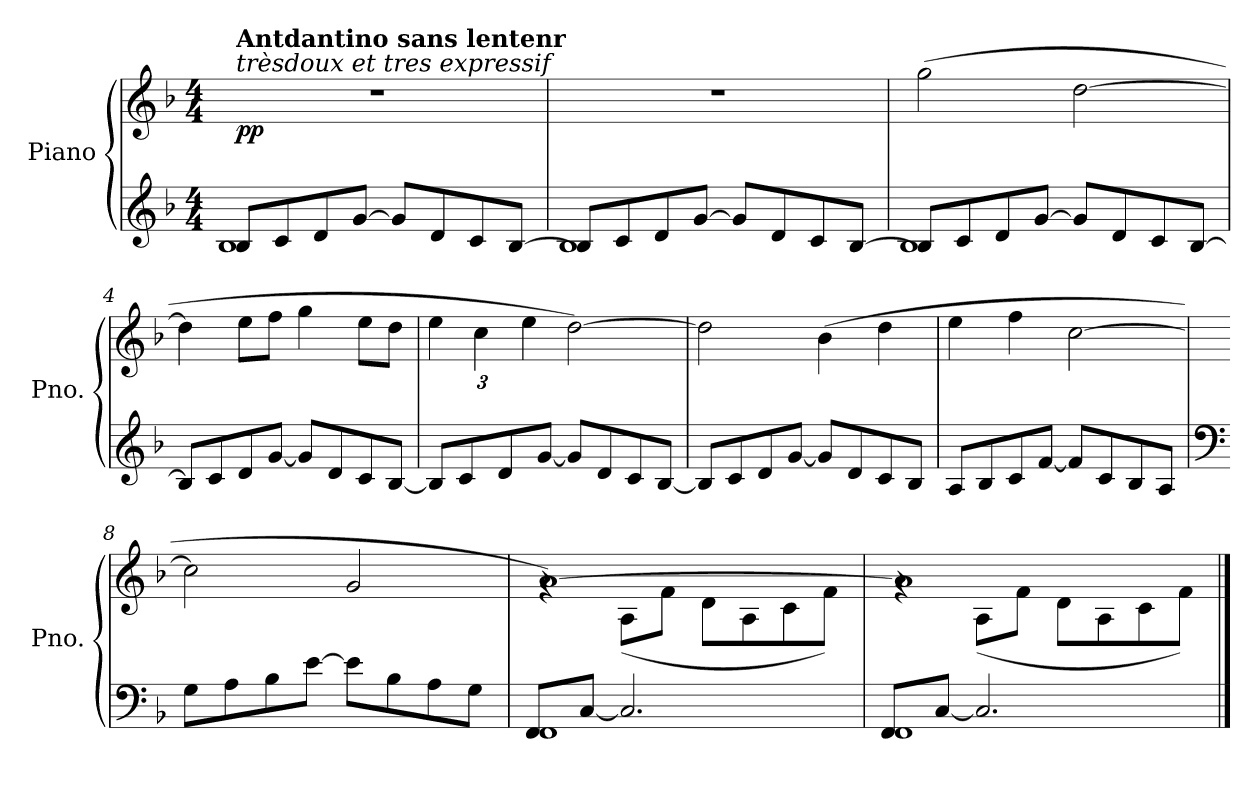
**kern	**kern	**dynam
*part1	*part1	*part1
*staff2	*staff1	*staff1/2
*I"Piano	*	*
*I'Pno.	*	*
*clefG2	*clefG2	*
*k[b-]	*k[b-]	*
*M4/4	*M4/4	*
=1	=1	=1
*^	*	*
!	!	!LO:TX:a:i:t=trèsdoux et tres expressif	!
!	!	!LO:TX:a:B:t=Antdantino sans lentenr	!
!	!	!	!LO:DY:b
8B-/L	1B-	1r	pp
8c/	.	.	.
8d/	.	.	.
[8g/J	.	.	.
8g/L]	.	.	.
8d/	.	.	.
8c/	.	.	.
[8B-/J	.	.	.
=2	=2	=2	=2
8B-/L]	1B-	1r	.
8c/	.	.	.
8d/	.	.	.
[8g/J	.	.	.
8g/L]	.	.	.
8d/	.	.	.
8c/	.	.	.
[8B-/J	.	.	.
=3	=3	=3	=3
8B-/L]	1B-	(2gg\	.
8c/	.	.	.
8d/	.	.	.
[8g/J	.	.	.
8g/L]	.	[2dd\	.
8d/	.	.	.
8c/	.	.	.
[8B-/J	.	.	.
*v	*v	*	*
=4	=4	=4
8B-/L]	4dd\]	.
8c/	.	.
8d/	8ee\L	.
[8g/J	8ff\J	.
8g/L]	4gg\	.
8d/	.	.
8c/	8ee\L	.
[8B-/J	8dd\J	.
!!LO:LB:g=z
=5	=5	=5
*	*Xbrackettup	*
8B-/L]	6ee\	.
8c/	.	.
.	6cc\	.
8d/	.	.
.	6ee\	.
[8g/J	.	.
8g/L]	[2dd\)	.
8d/	.	.
8c/	.	.
[8B-/J	.	.
=6	=6	=6
8B-/L]	2dd\]	.
8c/	.	.
8d/	.	.
[8g/J	.	.
8g/L]	(4b-\	.
8d/	.	.
8c/	4dd\	.
8B-/J	.	.
=7	=7	=7
8A/L	4ee\	.
8B-/	.	.
8c/	4ff\	.
[8f/J	.	.
8f/L]	[2cc\	.
8c/	.	.
8B-/	.	.
8A/J	.	.
=8	=8	=8
*clefF4	*	*
8G\L	2cc\]	.
8A\	.	.
8B-\	.	.
[8e\J	.	.
*	*MM102	*
8e\L]	2g/	.
8B-\	.	.
8A\	.	.
8G\J	.	.
!!LO:LB:g=z
=9	=9	=9
*^	*^	*
1FF	8FF/L	[1a)	4rg	.
.	[8C/J	.	.	.
.	2.C/]	.	(8A\L	.
.	.	.	8f\J	.
.	.	.	8d\L	.
.	.	.	8A\	.
.	.	.	8c\	.
.	.	.	8f\J)	.
=10	=10	=10	=10	=10
1FF	8FF/L	1a]	4rg	.
.	[8C/J	.	.	.
.	2.C/]	.	(8A\L	.
.	.	.	8f\J	.
.	.	.	8d\L	.
.	.	.	8A\	.
.	.	.	8c\	.
*	*	*MM96	*	*
.	.	.	8f\J)	.
*v	*v	*	*	*
*	*v	*v	*
==	==	==
*-	*-	*-
